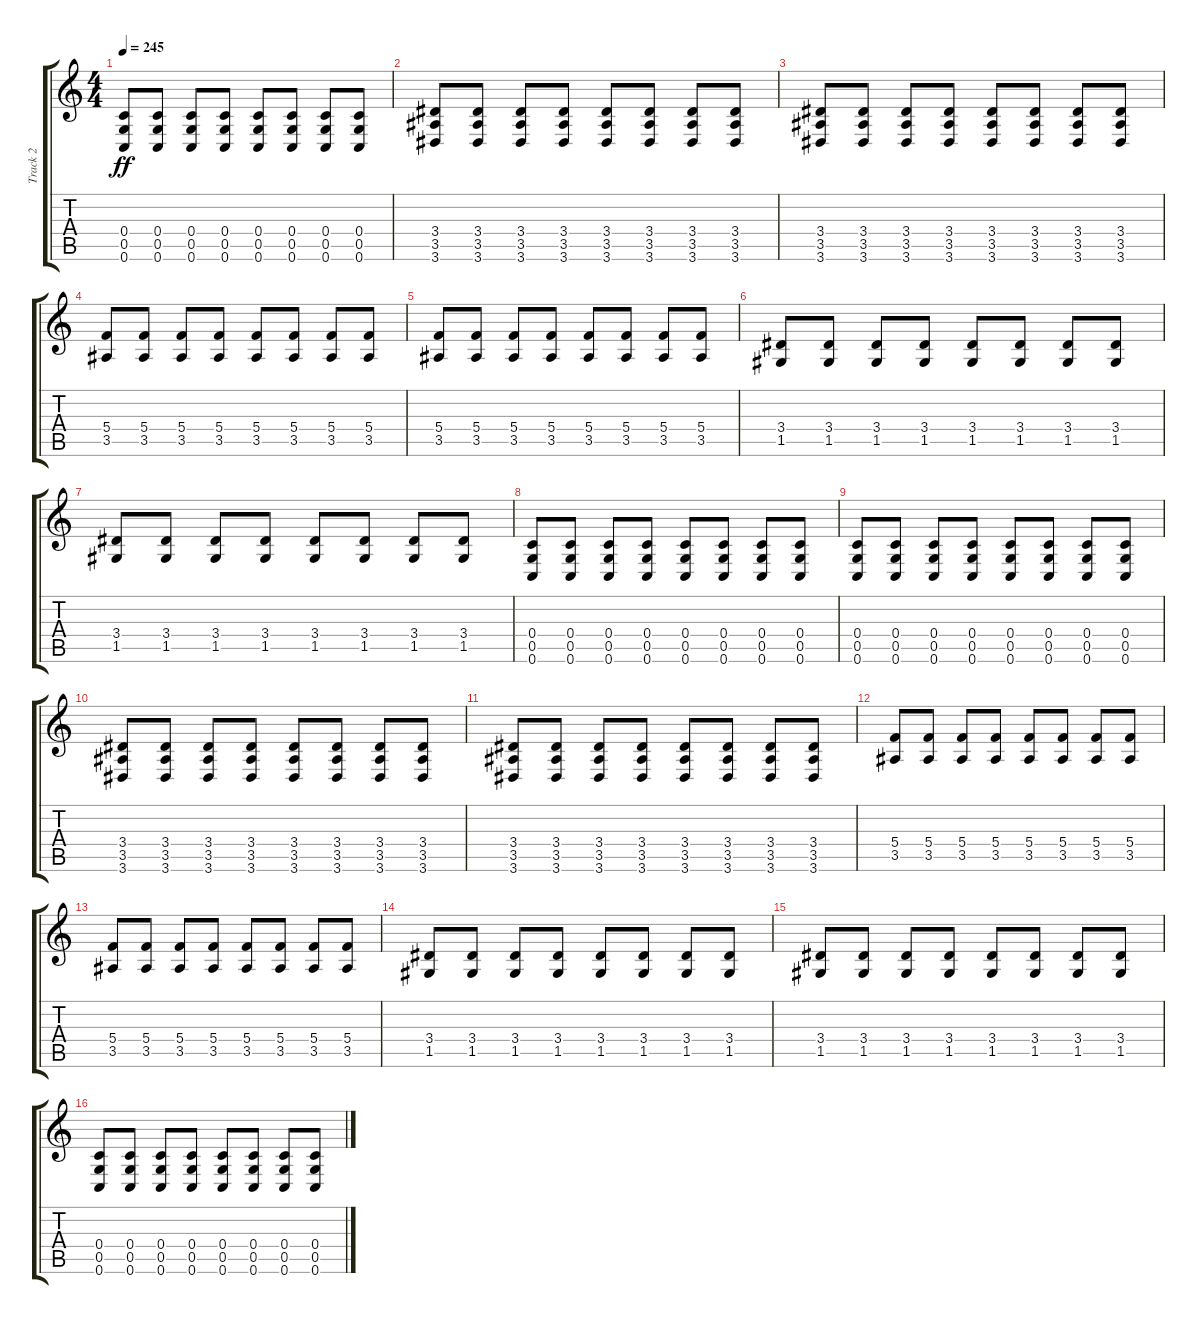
\track ("Track 2" "Track 2") {instrument overdrivenguitar}
\staff {score tabs}
\tuning (D4 A3 F3 C3 G2 C2) {hide}
\ts (4 4)
\tempo 245
\clef g2
\ks c
(0.4 0.5 0.6).8{dy ff} (0.4 0.5 0.6).8 (0.4 0.5 0.6).8 (0.4 0.5 0.6).8 (0.4 0.5 0.6).8 (0.4 0.5 0.6).8 (0.4 0.5 0.6).8 (0.4 0.5 0.6).8 |
(3.4 3.5 3.6).8 (3.4 3.5 3.6).8 (3.4 3.5 3.6).8 (3.4 3.5 3.6).8 (3.4 3.5 3.6).8 (3.4 3.5 3.6).8 (3.4 3.5 3.6).8 (3.4 3.5 3.6).8 |
(3.4 3.5 3.6).8 (3.4 3.5 3.6).8 (3.4 3.5 3.6).8 (3.4 3.5 3.6).8 (3.4 3.5 3.6).8 (3.4 3.5 3.6).8 (3.4 3.5 3.6).8 (3.4 3.5 3.6).8 |
(5.4 3.5).8 (5.4 3.5).8 (5.4 3.5).8 (5.4 3.5).8 (5.4 3.5).8 (5.4 3.5).8 (5.4 3.5).8 (5.4 3.5).8 |
(5.4 3.5).8 (5.4 3.5).8 (5.4 3.5).8 (5.4 3.5).8 (5.4 3.5).8 (5.4 3.5).8 (5.4 3.5).8 (5.4 3.5).8 |
(3.4 1.5).8 (3.4 1.5).8 (3.4 1.5).8 (3.4 1.5).8 (3.4 1.5).8 (3.4 1.5).8 (3.4 1.5).8 (3.4 1.5).8 |
(3.4 1.5).8 (3.4 1.5).8 (3.4 1.5).8 (3.4 1.5).8 (3.4 1.5).8 (3.4 1.5).8 (3.4 1.5).8 (3.4 1.5).8 |
(0.4 0.5 0.6).8 (0.4 0.5 0.6).8 (0.4 0.5 0.6).8 (0.4 0.5 0.6).8 (0.4 0.5 0.6).8 (0.4 0.5 0.6).8 (0.4 0.5 0.6).8 (0.4 0.5 0.6).8 |
(0.4 0.5 0.6).8 (0.4 0.5 0.6).8 (0.4 0.5 0.6).8 (0.4 0.5 0.6).8 (0.4 0.5 0.6).8 (0.4 0.5 0.6).8 (0.4 0.5 0.6).8 (0.4 0.5 0.6).8 |
(3.4 3.5 3.6).8 (3.4 3.5 3.6).8 (3.4 3.5 3.6).8 (3.4 3.5 3.6).8 (3.4 3.5 3.6).8 (3.4 3.5 3.6).8 (3.4 3.5 3.6).8 (3.4 3.5 3.6).8 |
(3.4 3.5 3.6).8 (3.4 3.5 3.6).8 (3.4 3.5 3.6).8 (3.4 3.5 3.6).8 (3.4 3.5 3.6).8 (3.4 3.5 3.6).8 (3.4 3.5 3.6).8 (3.4 3.5 3.6).8 |
(5.4 3.5).8 (5.4 3.5).8 (5.4 3.5).8 (5.4 3.5).8 (5.4 3.5).8 (5.4 3.5).8 (5.4 3.5).8 (5.4 3.5).8 |
(5.4 3.5).8 (5.4 3.5).8 (5.4 3.5).8 (5.4 3.5).8 (5.4 3.5).8 (5.4 3.5).8 (5.4 3.5).8 (5.4 3.5).8 |
(3.4 1.5).8 (3.4 1.5).8 (3.4 1.5).8 (3.4 1.5).8 (3.4 1.5).8 (3.4 1.5).8 (3.4 1.5).8 (3.4 1.5).8 |
(3.4 1.5).8 (3.4 1.5).8 (3.4 1.5).8 (3.4 1.5).8 (3.4 1.5).8 (3.4 1.5).8 (3.4 1.5).8 (3.4 1.5).8 |
(0.4 0.5 0.6).8 (0.4 0.5 0.6).8 (0.4 0.5 0.6).8 (0.4 0.5 0.6).8 (0.4 0.5 0.6).8 (0.4 0.5 0.6).8 (0.4 0.5 0.6).8 (0.4 0.5 0.6).8
